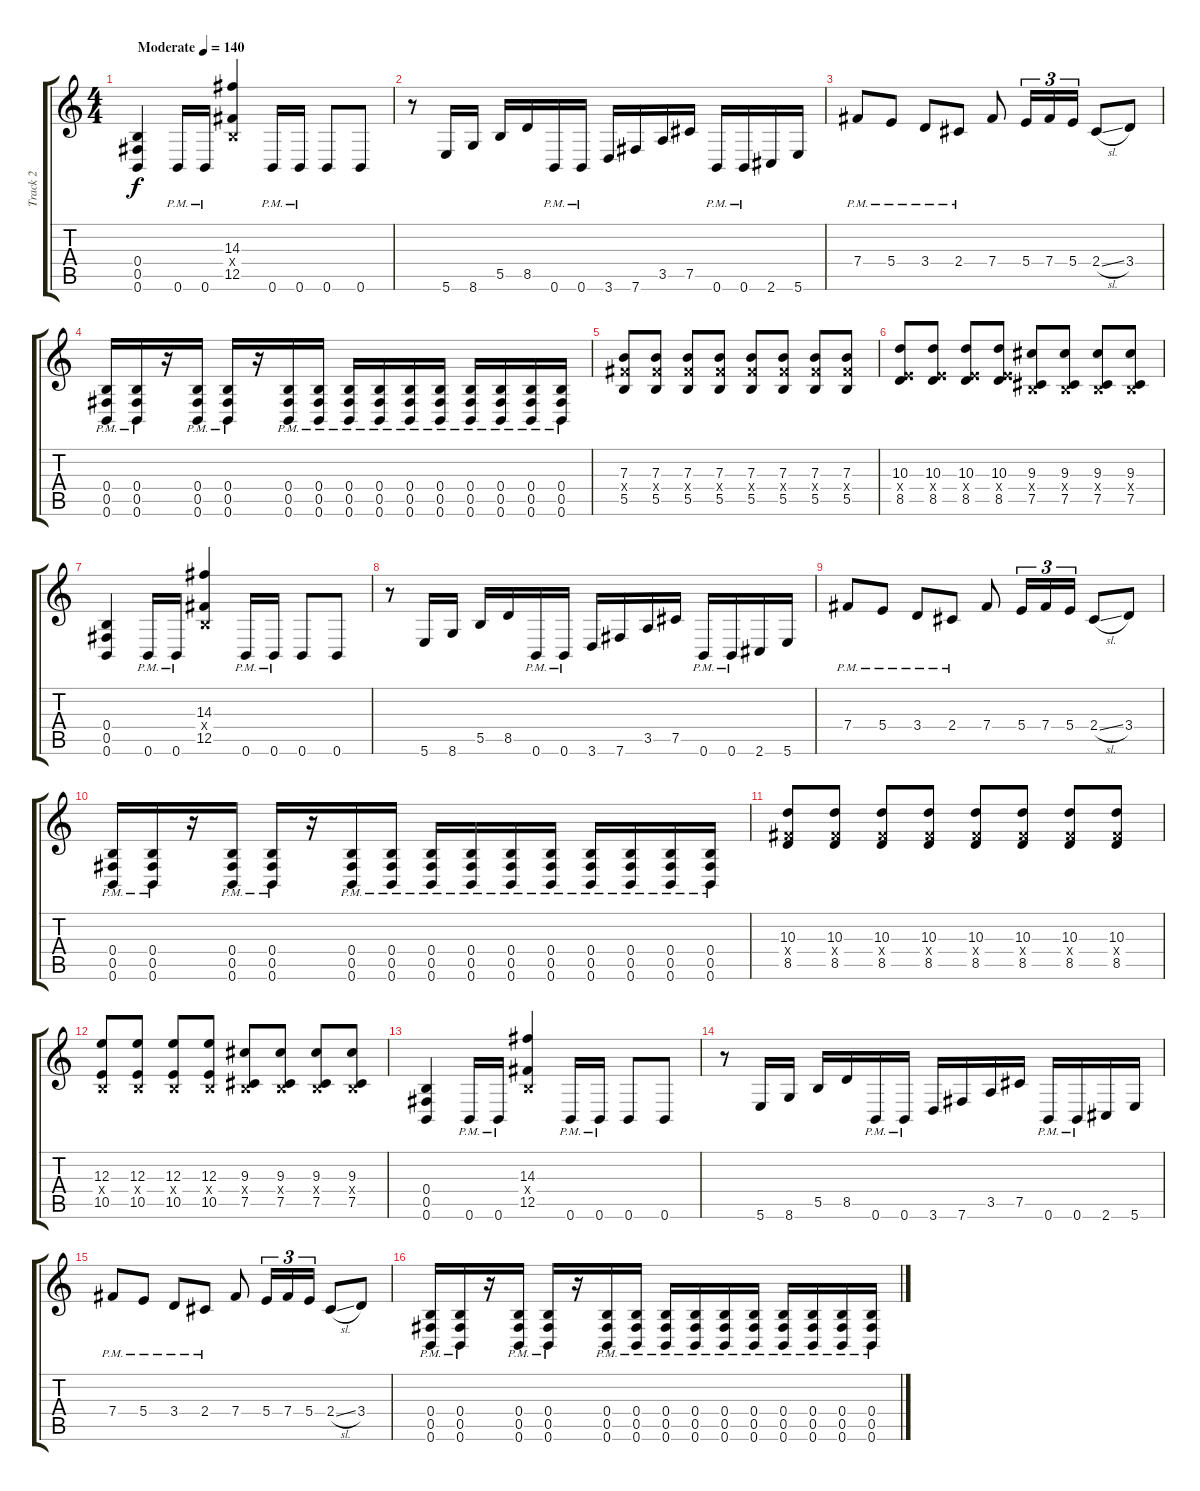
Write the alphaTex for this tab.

\track ("Track 2" "Track 2") {instrument overdrivenguitar}
\staff {score tabs}
\tuning (Db4 Ab3 E3 B2 Gb2 B1) {hide}
\ts (4 4)
\tempo (140 "Moderate")
\clef g2
\ks c
(0.4 0.5 0.6).4{dy f instrument overdrivenguitar} 0.6{pm}.16 0.6{pm}.16 (14.3 0.4{x} 12.5).4 0.6{pm}.16 0.6{pm}.16 0.6.8 0.6.8 |
r.8 5.6.16 8.6.16 5.5.16 8.5.16 0.6{pm}.16 0.6{pm}.16 3.6.16 7.6.16 3.5.16 7.5.16 0.6{pm}.16 0.6{pm}.16 2.6.16 5.6.16 |
7.4{pm}.8 5.4{pm}.8 3.4{pm}.8 2.4{pm}.8 7.4.8 5.4.16{tu (3 2)} 7.4.16{tu (3 2)} 5.4.16{tu (3 2)} 2.4{sl}.8 3.4.8 |
(0.4{pm} 0.5{pm} 0.6{pm}).16 (0.4{pm} 0.5{pm} 0.6{pm}).16 r.16 (0.4{pm} 0.5{pm} 0.6{pm}).16 (0.4{pm} 0.5{pm} 0.6{pm}).16 r.16 (0.4{pm} 0.5{pm} 0.6{pm}).16 (0.4{pm} 0.5{pm} 0.6{pm}).16 (0.4{pm} 0.5{pm} 0.6{pm}).16 (0.4{pm} 0.5{pm} 0.6{pm}).16 (0.4{pm} 0.5{pm} 0.6{pm}).16 (0.4{pm} 0.5{pm} 0.6{pm}).16 (0.4{pm} 0.5{pm} 0.6{pm}).16 (0.4{pm} 0.5{pm} 0.6{pm}).16 (0.4{pm} 0.5{pm} 0.6{pm}).16 (0.4{pm} 0.5{pm} 0.6{pm}).16 |
(7.3 7.4{x} 5.5).8 (7.3 7.4{x} 5.5).8 (7.3 7.4{x} 5.5).8 (7.3 7.4{x} 5.5).8 (7.3 7.4{x} 5.5).8 (7.3 7.4{x} 5.5).8 (7.3 7.4{x} 5.5).8 (7.3 7.4{x} 5.5).8 |
(10.3 5.4{x} 8.5).8 (10.3 5.4{x} 8.5).8 (10.3 5.4{x} 8.5).8 (10.3 5.4{x} 8.5).8 (9.3 0.4{x} 7.5).8 (9.3 0.4{x} 7.5).8 (9.3 0.4{x} 7.5).8 (9.3 0.4{x} 7.5).8 |
(0.4 0.5 0.6).4 0.6{pm}.16 0.6{pm}.16 (14.3 0.4{x} 12.5).4 0.6{pm}.16 0.6{pm}.16 0.6.8 0.6.8 |
r.8 5.6.16 8.6.16 5.5.16 8.5.16 0.6{pm}.16 0.6{pm}.16 3.6.16 7.6.16 3.5.16 7.5.16 0.6{pm}.16 0.6{pm}.16 2.6.16 5.6.16 |
7.4{pm}.8 5.4{pm}.8 3.4{pm}.8 2.4{pm}.8 7.4.8 5.4.16{tu (3 2)} 7.4.16{tu (3 2)} 5.4.16{tu (3 2)} 2.4{sl}.8 3.4.8 |
(0.4{pm} 0.5{pm} 0.6{pm}).16 (0.4{pm} 0.5{pm} 0.6{pm}).16 r.16 (0.4{pm} 0.5{pm} 0.6{pm}).16 (0.4{pm} 0.5{pm} 0.6{pm}).16 r.16 (0.4{pm} 0.5{pm} 0.6{pm}).16 (0.4{pm} 0.5{pm} 0.6{pm}).16 (0.4{pm} 0.5{pm} 0.6{pm}).16 (0.4{pm} 0.5{pm} 0.6{pm}).16 (0.4{pm} 0.5{pm} 0.6{pm}).16 (0.4{pm} 0.5{pm} 0.6{pm}).16 (0.4{pm} 0.5{pm} 0.6{pm}).16 (0.4{pm} 0.5{pm} 0.6{pm}).16 (0.4{pm} 0.5{pm} 0.6{pm}).16 (0.4{pm} 0.5{pm} 0.6{pm}).16 |
(10.3 7.4{x} 8.5).8 (10.3 7.4{x} 8.5).8 (10.3 7.4{x} 8.5).8 (10.3 7.4{x} 8.5).8 (10.3 7.4{x} 8.5).8 (10.3 7.4{x} 8.5).8 (10.3 7.4{x} 8.5).8 (10.3 7.4{x} 8.5).8 |
(12.3 0.4{x} 10.5).8 (12.3 0.4{x} 10.5).8 (12.3 0.4{x} 10.5).8 (12.3 0.4{x} 10.5).8 (9.3 0.4{x} 7.5).8 (9.3 0.4{x} 7.5).8 (9.3 0.4{x} 7.5).8 (9.3 0.4{x} 7.5).8 |
(0.4 0.5 0.6).4 0.6{pm}.16 0.6{pm}.16 (14.3 0.4{x} 12.5).4 0.6{pm}.16 0.6{pm}.16 0.6.8 0.6.8 |
r.8 5.6.16 8.6.16 5.5.16 8.5.16 0.6{pm}.16 0.6{pm}.16 3.6.16 7.6.16 3.5.16 7.5.16 0.6{pm}.16 0.6{pm}.16 2.6.16 5.6.16 |
7.4{pm}.8 5.4{pm}.8 3.4{pm}.8 2.4{pm}.8 7.4.8 5.4.16{tu (3 2)} 7.4.16{tu (3 2)} 5.4.16{tu (3 2)} 2.4{sl}.8 3.4.8 |
(0.4{pm} 0.5{pm} 0.6{pm}).16 (0.4{pm} 0.5{pm} 0.6{pm}).16 r.16 (0.4{pm} 0.5{pm} 0.6{pm}).16 (0.4{pm} 0.5{pm} 0.6{pm}).16 r.16 (0.4{pm} 0.5{pm} 0.6{pm}).16 (0.4{pm} 0.5{pm} 0.6{pm}).16 (0.4{pm} 0.5{pm} 0.6{pm}).16 (0.4{pm} 0.5{pm} 0.6{pm}).16 (0.4{pm} 0.5{pm} 0.6{pm}).16 (0.4{pm} 0.5{pm} 0.6{pm}).16 (0.4{pm} 0.5{pm} 0.6{pm}).16 (0.4{pm} 0.5{pm} 0.6{pm}).16 (0.4{pm} 0.5{pm} 0.6{pm}).16 (0.4{pm} 0.5{pm} 0.6{pm}).16
